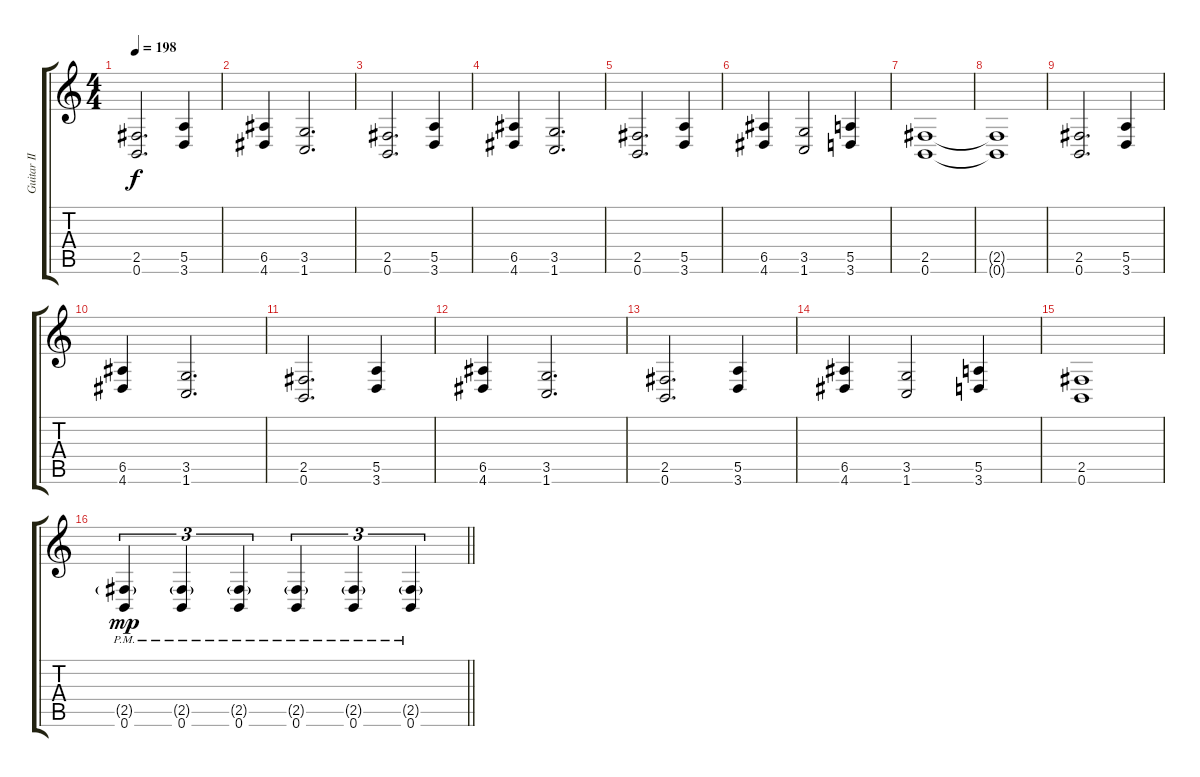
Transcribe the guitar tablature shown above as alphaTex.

\track ("Guitar II" "Guitar II") {instrument distortionguitar}
\staff {score tabs}
\tuning (B3 Gb3 D3 A2 E2 B1) {hide}
\ts (4 4)
\section ("" "")
\tempo 198
\clef g2
\ks c
(2.5 0.6).2{d dy f} (5.5 3.6).4 |
(6.5 4.6).4 (3.5 1.6).2{d} |
(2.5 0.6).2{d} (5.5 3.6).4 |
(6.5 4.6).4 (3.5 1.6).2{d} |
(2.5 0.6).2{d} (5.5 3.6).4 |
(6.5 4.6).4 (3.5 1.6).2 (5.5 3.6).4 |
(2.5 0.6).1 |
(2.5{t} 0.6{t}).1 |
(2.5 0.6).2{d} (5.5 3.6).4 |
(6.5 4.6).4 (3.5 1.6).2{d} |
(2.5 0.6).2{d} (5.5 3.6).4 |
(6.5 4.6).4 (3.5 1.6).2{d} |
(2.5 0.6).2{d} (5.5 3.6).4 |
(6.5 4.6).4 (3.5 1.6).2 (5.5 3.6).4 |
(2.5 0.6).1 |
\barLineRight lightlight
(2.5{g pm} 0.6{pm}).4{tu (3 2) dy mp} (2.5{g pm} 0.6{pm}).4{tu (3 2)} (2.5{g pm} 0.6{pm}).4{tu (3 2)} (2.5{g pm} 0.6{pm}).4{tu (3 2)} (2.5{g pm} 0.6{pm}).4{tu (3 2)} (2.5{g pm} 0.6{pm}).4{tu (3 2)}
